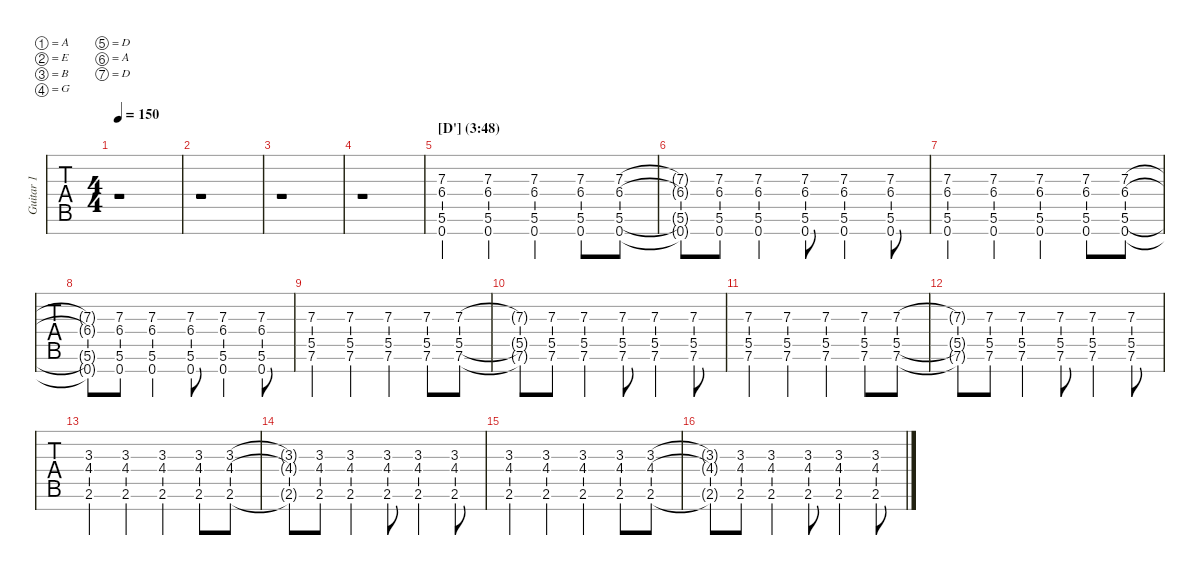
\defaultSystemsLayout 2
\hideDynamics
\bracketExtendMode nobrackets
\multiTrackTrackNamePolicy allsystems
\firstSystemTrackNameMode fullname
\otherSystemsTrackNameMode fullname
\otherSystemsTrackNameOrientation horizontal
\track ("Guitar 1" "Gtr. 1") {instrument overdrivenguitar}
\staff {tabs}
\tuning (A3 E3 B2 G2 D2 A1 D1)
\ts (4 4)
\scale
1.0137
\tempo 150
\accidentals auto
\clef g2
\ottava regular
\simile none
\ks c
r.1{dy mf} |
\scale
0.986301 r.1 |
\scale
1.00986 r.1 |
\scale
0.990137 r.1 |
\section ("" "[D'] (3:48)")
\scale
1.00024 (6.4{acc #} 7.3{acc #} 5.6 0.7).4 (6.4{acc #} 7.3{acc #} 5.6 0.7).4 (6.4{acc #} 7.3{acc #} 5.6 0.7).4 (6.4{acc #} 7.3{acc #} 5.6 0.7).8 (6.4{acc #} 7.3{acc #} 5.6 0.7).8 |
\scale
0.999761 (6.4{t acc #} 7.3{t acc #} 5.6{t} 0.7{t}).8 (6.4{acc #} 7.3{acc #} 5.6 0.7).8 (6.4{acc #} 7.3{acc #} 5.6 0.7).4 (6.4{acc #} 7.3{acc #} 5.6 0.7).8 (6.4{acc #} 7.3{acc #} 5.6 0.7).4 (6.4{acc #} 7.3{acc #} 5.6 0.7).8 |
\scale
1.00293 (6.4{acc #} 7.3{acc #} 5.6 0.7).4 (6.4{acc #} 7.3{acc #} 5.6 0.7).4 (6.4{acc #} 7.3{acc #} 5.6 0.7).4 (6.4{acc #} 7.3{acc #} 5.6 0.7).8 (6.4{acc #} 7.3{acc #} 5.6 0.7).8 |
\scale
0.997069 (6.4{t acc #} 7.3{t acc #} 5.6{t} 0.7{t}).8 (6.4{acc #} 7.3{acc #} 5.6 0.7).8 (6.4{acc #} 7.3{acc #} 5.6 0.7).4 (6.4{acc #} 7.3{acc #} 5.6 0.7).8 (6.4{acc #} 7.3{acc #} 5.6 0.7).4 (6.4{acc #} 7.3{acc #} 5.6 0.7).8 |
\scale
1.00024 (7.3{acc #} 7.6 5.5).4 (7.3{acc #} 7.6 5.5).4 (7.3{acc #} 7.6 5.5).4 (7.3{acc #} 7.6 5.5).8 (7.3{acc #} 7.6 5.5).8 |
\scale
0.999761 (7.3{t acc #} 7.6{t} 5.5{t}).8 (7.3{acc #} 7.6 5.5).8 (7.3{acc #} 7.6 5.5).4 (7.3{acc #} 7.6 5.5).8 (7.3{acc #} 7.6 5.5).4 (7.3{acc #} 7.6 5.5).8 |
\scale
1.00293 (7.3{acc #} 7.6 5.5).4 (7.3{acc #} 7.6 5.5).4 (7.3{acc #} 7.6 5.5).4 (7.3{acc #} 7.6 5.5).8 (7.3{acc #} 7.6 5.5).8 |
\scale
0.997069 (7.3{t acc #} 7.6{t} 5.5{t}).8 (7.3{acc #} 7.6 5.5).8 (7.3{acc #} 7.6 5.5).4 (7.3{acc #} 7.6 5.5).8 (7.3{acc #} 7.6 5.5).4 (7.3{acc #} 7.6 5.5).8 |
\scale
1.00024 (3.3 4.4 2.6).4 (3.3 4.4 2.6).4 (3.3 4.4 2.6).4 (3.3 4.4 2.6).8 (3.3 4.4 2.6).8 |
\scale
1.00245 (3.3{t} 4.4{t} 2.6{t}).8 (3.3 4.4 2.6).8 (3.3 4.4 2.6).4 (3.3 4.4 2.6).8 (3.3 4.4 2.6).4 (3.3 4.4 2.6).8 |
\scale
1.00024 (3.3 4.4 2.6).4 (3.3 4.4 2.6).4 (3.3 4.4 2.6).4 (3.3 4.4 2.6).8 (3.3 4.4 2.6).8 |
\scale
0.997069 (3.3{t} 4.4{t} 2.6{t}).8 (3.3 4.4 2.6).8 (3.3 4.4 2.6).4 (3.3 4.4 2.6).8 (3.3 4.4 2.6).4 (3.3 4.4 2.6).8
